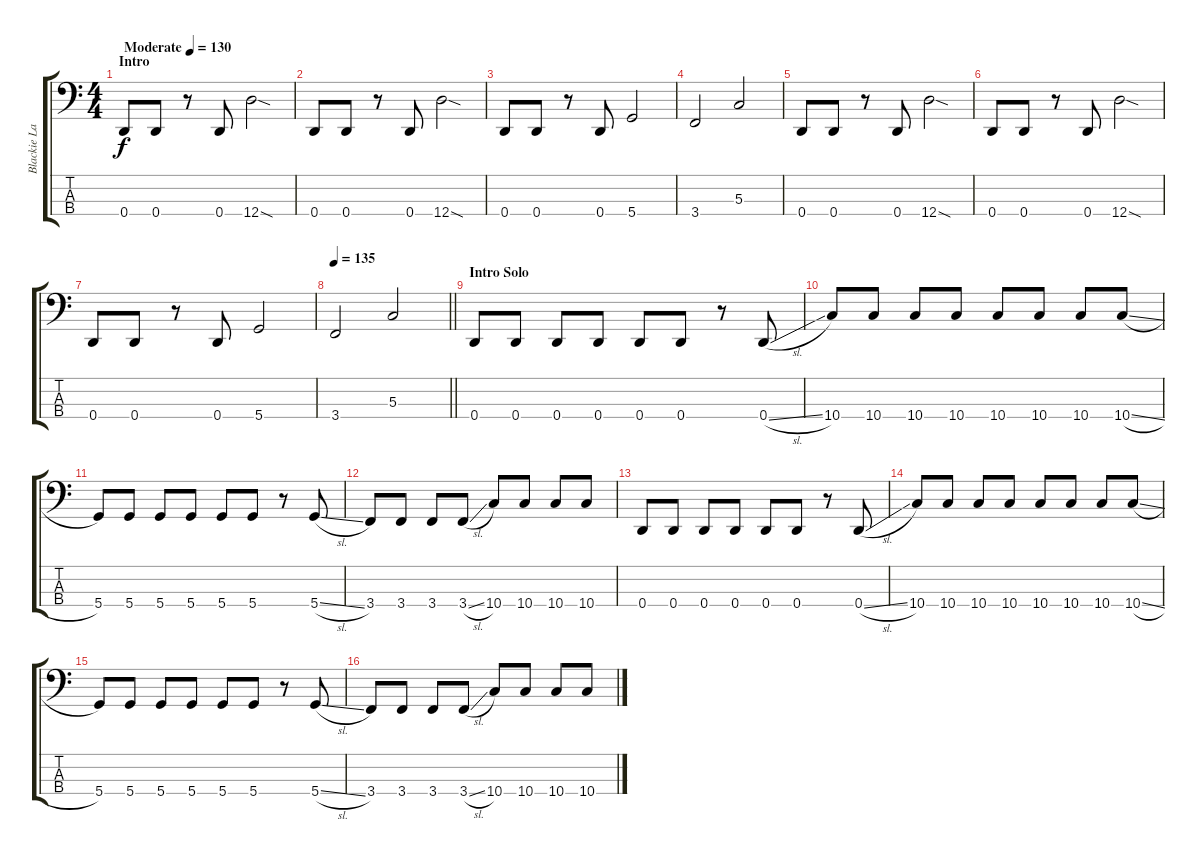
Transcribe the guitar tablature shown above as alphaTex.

\track ("Blackie Lawless Bass" "Blackie La") {instrument electricbasspick}
\staff {score tabs}
\tuning (F2 C2 G1 D1) {hide}
\ts (4 4)
\section ("" "Intro")
\tempo (130 "Moderate")
\clef f4
\ks c
0.4.8{dy f instrument electricbasspick} 0.4.8 r.8 0.4.8 12.4{sod}.2 |
0.4.8 0.4.8 r.8 0.4.8 12.4{sod}.2 |
0.4.8 0.4.8 r.8 0.4.8 5.4.2 |
3.4.2 5.3.2 |
0.4.8 0.4.8 r.8 0.4.8 12.4{sod}.2 |
0.4.8 0.4.8 r.8 0.4.8 12.4{sod}.2 |
0.4.8 0.4.8 r.8 0.4.8 5.4.2 |
\tempo 135
\barLineRight lightlight
3.4.2 5.3.2 |
\section ("" "Intro Solo")
0.4.8 0.4.8 0.4.8 0.4.8 0.4.8 0.4.8 r.8 0.4{sl}.8 |
10.4.8 10.4.8 10.4.8 10.4.8 10.4.8 10.4.8 10.4.8 10.4{sl}.8 |
5.4.8 5.4.8 5.4.8 5.4.8 5.4.8 5.4.8 r.8 5.4{sl}.8 |
3.4.8 3.4.8 3.4.8 3.4{sl}.8 10.4.8 10.4.8 10.4.8 10.4.8 |
0.4.8 0.4.8 0.4.8 0.4.8 0.4.8 0.4.8 r.8 0.4{sl}.8 |
10.4.8 10.4.8 10.4.8 10.4.8 10.4.8 10.4.8 10.4.8 10.4{sl}.8 |
5.4.8 5.4.8 5.4.8 5.4.8 5.4.8 5.4.8 r.8 5.4{sl}.8 |
3.4.8 3.4.8 3.4.8 3.4{sl}.8 10.4.8 10.4.8 10.4.8 10.4.8
